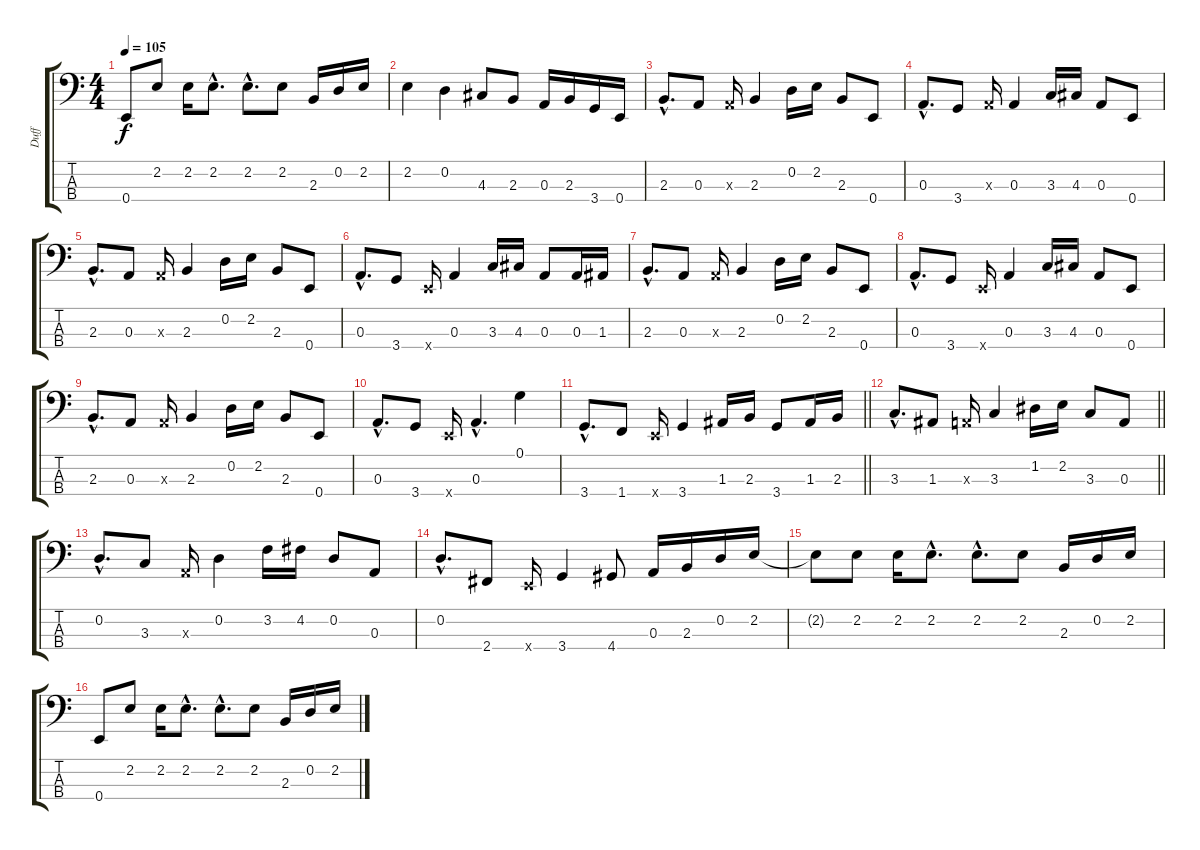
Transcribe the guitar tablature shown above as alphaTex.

\track ("Duff" "Duff") {instrument electricbassfinger}
\staff {score tabs}
\tuning (G2 D2 A1 E1) {hide}
\ts (4 4)
\tempo 105
\clef f4
\ks c
0.4.8{dy f} 2.2.8 2.2.16 2.2{hac}.8{d} 2.2{hac}.8{d} 2.2.8 2.3.16 0.2.16 2.2.16 |
2.2.4 0.2.4 4.3.8 2.3.8 0.3.16 2.3.16 3.4.16 0.4.16 |
2.3{hac}.8{d} 0.3.8 0.3{x}.16 2.3.4 0.2.16 2.2.16 2.3.8 0.4.8 |
0.3{hac}.8{d} 3.4.8 0.3{x}.16 0.3.4 3.3.16 4.3.16 0.3.8 0.4.8 |
2.3{hac}.8{d} 0.3.8 0.3{x}.16 2.3.4 0.2.16 2.2.16 2.3.8 0.4.8 |
0.3{hac}.8{d} 3.4.8 0.4{x}.16 0.3.4 3.3.16 4.3.16 0.3.8 0.3.16 1.3.16 |
2.3{hac}.8{d} 0.3.8 0.3{x}.16 2.3.4 0.2.16 2.2.16 2.3.8 0.4.8 |
0.3{hac}.8{d} 3.4.8 0.4{x}.16 0.3.4 3.3.16 4.3.16 0.3.8 0.4.8 |
2.3{hac}.8{d} 0.3.8 0.3{x}.16 2.3.4 0.2.16 2.2.16 2.3.8 0.4.8 |
0.3{hac}.8{d} 3.4.8 0.4{x}.16 0.3{hac}.4{d} 0.1.4 |
\barLineRight lightlight
3.4{hac}.8{d} 1.4.8 0.4{x}.16 3.4.4 1.3.16 2.3.16 3.4.8 1.3.16 2.3.16 |
\barLineRight lightlight
3.3{hac}.8{d} 1.3.8 0.3{x}.16 3.3.4 1.2.16 2.2.16 3.3.8 0.3.8 |
0.2{hac}.8{d} 3.3.8 0.3{x}.16 0.2.4 3.2.16 4.2.16 0.2.8 0.3.8 |
0.2{hac}.8{d} 2.4.8 0.4{x}.16 3.4.4 4.4.8 0.3.16 2.3.16 0.2.16 2.2.16 |
2.2{t}.8 2.2.8 2.2.16 2.2{hac}.8{d} 2.2{hac}.8{d} 2.2.8 2.3.16 0.2.16 2.2.16 |
0.4.8 2.2.8 2.2.16 2.2{hac}.8{d} 2.2{hac}.8{d} 2.2.8 2.3.16 0.2.16 2.2.16
